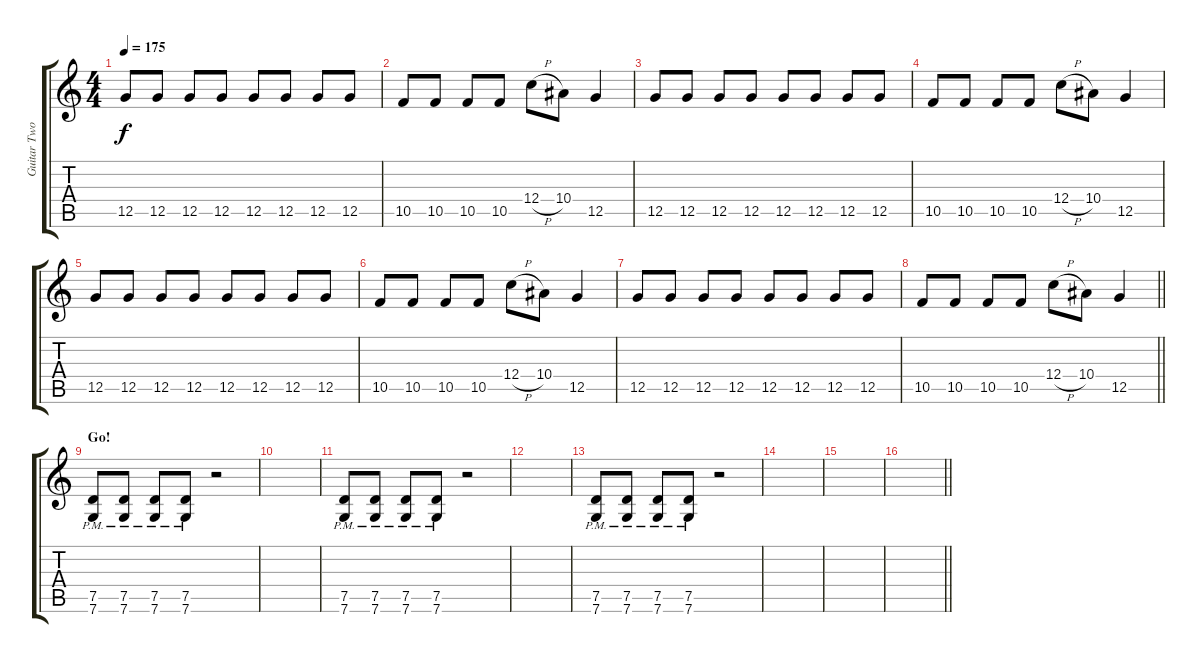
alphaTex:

\track ("Guitar Two" "Guitar Two") {instrument overdrivenguitar}
\staff {score tabs}
\tuning (D4 A3 F3 C3 G2 C2) {hide}
\ts (4 4)
\tempo 175
\clef g2
\ks c
12.5.8{dy f} 12.5.8 12.5.8 12.5.8 12.5.8 12.5.8 12.5.8 12.5.8 |
10.5.8 10.5.8 10.5.8 10.5.8 12.4{h}.8 10.4.8 12.5.4 |
12.5.8 12.5.8 12.5.8 12.5.8 12.5.8 12.5.8 12.5.8 12.5.8 |
10.5.8 10.5.8 10.5.8 10.5.8 12.4{h}.8 10.4.8 12.5.4 |
12.5.8 12.5.8 12.5.8 12.5.8 12.5.8 12.5.8 12.5.8 12.5.8 |
10.5.8 10.5.8 10.5.8 10.5.8 12.4{h}.8 10.4.8 12.5.4 |
12.5.8 12.5.8 12.5.8 12.5.8 12.5.8 12.5.8 12.5.8 12.5.8 |
\barLineRight lightlight
10.5.8 10.5.8 10.5.8 10.5.8 12.4{h}.8 10.4.8 12.5.4 |
\section ("" "Go!")
(7.5{pm} 7.6{pm}).8 (7.5{pm} 7.6{pm}).8 (7.5{pm} 7.6{pm}).8 (7.5{pm} 7.6{pm}).8 r.2 |
|
(7.5{pm} 7.6{pm}).8 (7.5{pm} 7.6{pm}).8 (7.5{pm} 7.6{pm}).8 (7.5{pm} 7.6{pm}).8 r.2 |
|
(7.5{pm} 7.6{pm}).8 (7.5{pm} 7.6{pm}).8 (7.5{pm} 7.6{pm}).8 (7.5{pm} 7.6{pm}).8 r.2 |
|
|
\barLineRight lightlight
